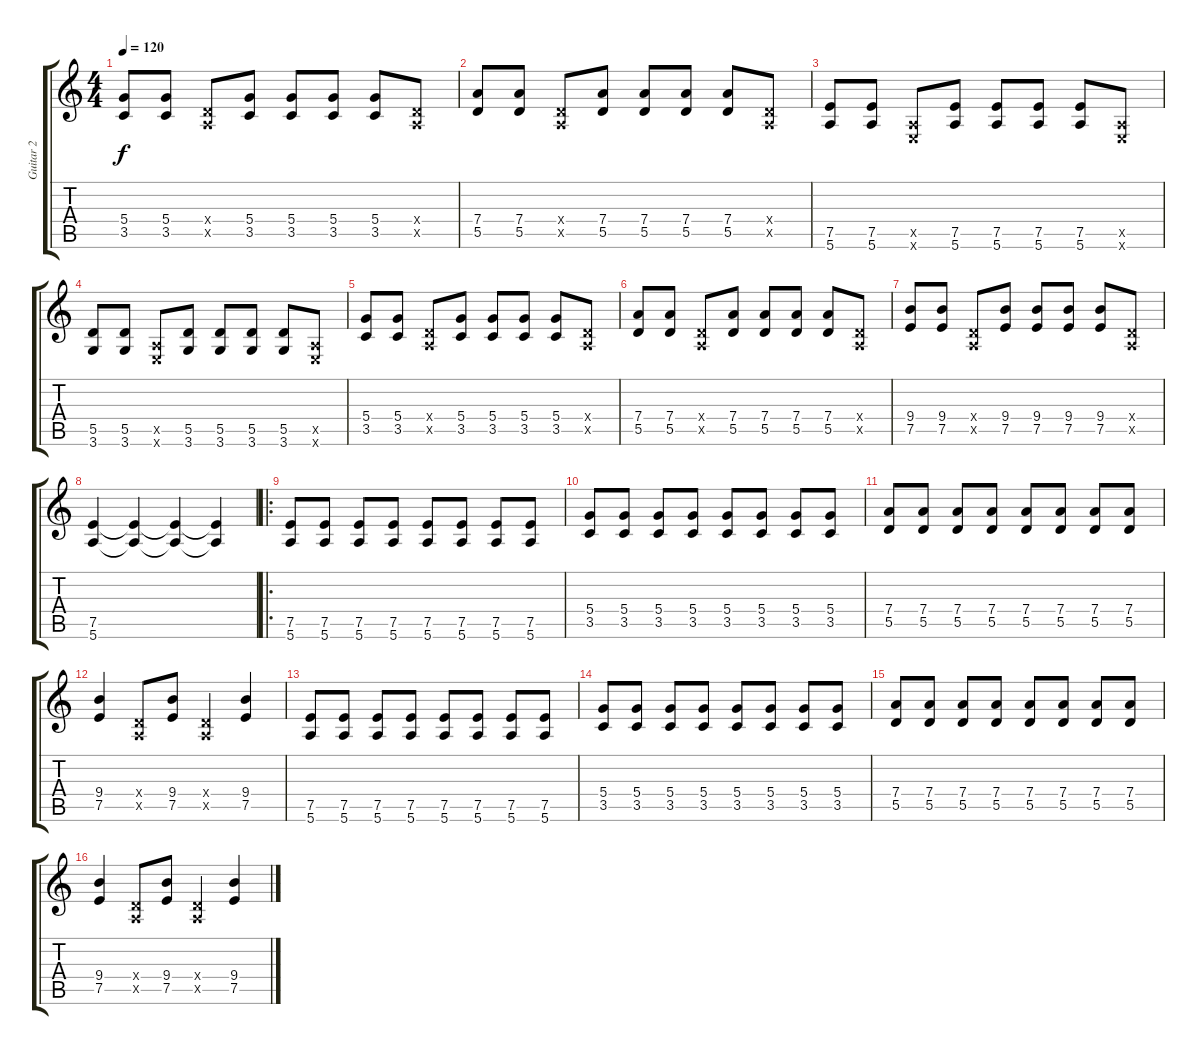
\track ("Guitar 2" "Guitar 2") {instrument distortionguitar}
\staff {score tabs}
\tuning (E4 B3 G3 D3 A2 E2) {hide}
\ts (4 4)
\tempo 120
\clef g2
\ks c
(5.4 3.5).8{dy f} (5.4 3.5).8 (0.4{x} 0.5{x}).8 (5.4 3.5).8 (5.4 3.5).8 (5.4 3.5).8 (5.4 3.5).8 (0.4{x} 0.5{x}).8 |
(7.4 5.5).8 (7.4 5.5).8 (0.4{x} 0.5{x}).8 (7.4 5.5).8 (7.4 5.5).8 (7.4 5.5).8 (7.4 5.5).8 (0.4{x} 0.5{x}).8 |
(7.5 5.6).8 (7.5 5.6).8 (0.5{x} 0.6{x}).8 (7.5 5.6).8 (7.5 5.6).8 (7.5 5.6).8 (7.5 5.6).8 (0.5{x} 0.6{x}).8 |
(5.5 3.6).8 (5.5 3.6).8 (0.5{x} 0.6{x}).8 (5.5 3.6).8 (5.5 3.6).8 (5.5 3.6).8 (5.5 3.6).8 (0.5{x} 0.6{x}).8 |
(5.4 3.5).8 (5.4 3.5).8 (0.4{x} 0.5{x}).8 (5.4 3.5).8 (5.4 3.5).8 (5.4 3.5).8 (5.4 3.5).8 (0.4{x} 0.5{x}).8 |
(7.4 5.5).8 (7.4 5.5).8 (0.4{x} 0.5{x}).8 (7.4 5.5).8 (7.4 5.5).8 (7.4 5.5).8 (7.4 5.5).8 (0.4{x} 0.5{x}).8 |
(9.4 7.5).8 (9.4 7.5).8 (0.4{x} 0.5{x}).8 (9.4 7.5).8 (9.4 7.5).8 (9.4 7.5).8 (9.4 7.5).8 (0.4{x} 0.5{x}).8 |
(7.5 5.6).4 (7.5{t} 5.6{t}).4 (7.5{t} 5.6{t}).4 (7.5{t} 5.6{t}).4 |
\ro
(7.5 5.6).8{instrument electricguitarmuted} (7.5 5.6).8 (7.5 5.6).8 (7.5 5.6).8 (7.5 5.6).8 (7.5 5.6).8 (7.5 5.6).8 (7.5 5.6).8 |
(5.4 3.5).8{instrument electricguitarmuted} (5.4 3.5).8 (5.4 3.5).8 (5.4 3.5).8 (5.4 3.5).8 (5.4 3.5).8 (5.4 3.5).8 (5.4 3.5).8 |
(7.4 5.5).8{instrument electricguitarmuted} (7.4 5.5).8 (7.4 5.5).8 (7.4 5.5).8 (7.4 5.5).8 (7.4 5.5).8 (7.4 5.5).8 (7.4 5.5).8 |
(9.4 7.5).4{instrument electricguitarmuted} (0.4{x} 0.5{x}).8 (9.4 7.5).8 (0.4{x} 0.5{x}).4 (9.4 7.5).4 |
(7.5 5.6).8{instrument electricguitarmuted} (7.5 5.6).8 (7.5 5.6).8 (7.5 5.6).8 (7.5 5.6).8 (7.5 5.6).8 (7.5 5.6).8 (7.5 5.6).8 |
(5.4 3.5).8{instrument electricguitarmuted} (5.4 3.5).8 (5.4 3.5).8 (5.4 3.5).8 (5.4 3.5).8 (5.4 3.5).8 (5.4 3.5).8 (5.4 3.5).8 |
(7.4 5.5).8{instrument electricguitarmuted} (7.4 5.5).8 (7.4 5.5).8 (7.4 5.5).8 (7.4 5.5).8 (7.4 5.5).8 (7.4 5.5).8 (7.4 5.5).8 |
(9.4 7.5).4{instrument electricguitarmuted} (0.4{x} 0.5{x}).8 (9.4 7.5).8 (0.4{x} 0.5{x}).4 (9.4 7.5).4
